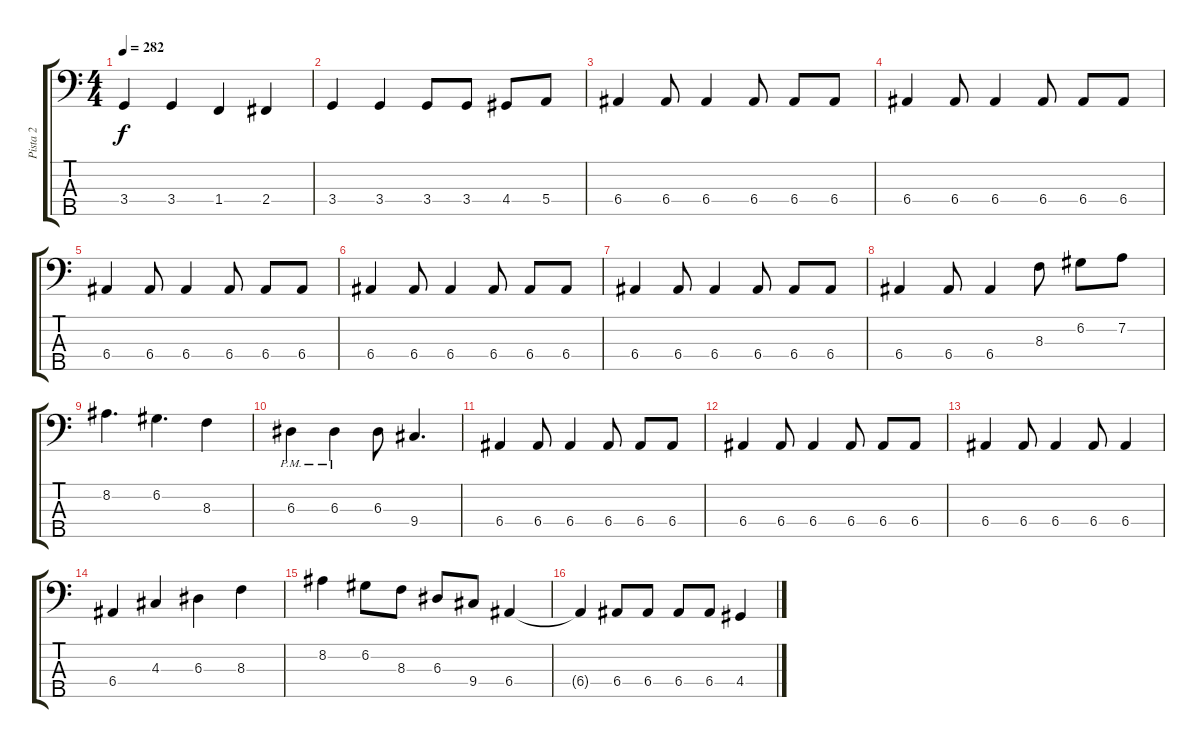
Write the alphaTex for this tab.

\track ("Pista 2" "Pista 2") {instrument electricbassfinger}
\staff {score tabs}
\tuning (G2 D2 A1 E1 B0) {hide}
\ts (4 4)
\tempo 282
\clef f4
\ks c
3.4.4{dy f} 3.4.4 1.4.4 2.4.4 |
3.4.4 3.4.4 3.4.8 3.4.8 4.4.8 5.4.8 |
6.4.4 6.4.8 6.4.4 6.4.8 6.4.8 6.4.8 |
6.4.4 6.4.8 6.4.4 6.4.8 6.4.8 6.4.8 |
6.4.4 6.4.8 6.4.4 6.4.8 6.4.8 6.4.8 |
6.4.4 6.4.8 6.4.4 6.4.8 6.4.8 6.4.8 |
6.4.4 6.4.8 6.4.4 6.4.8 6.4.8 6.4.8 |
6.4.4 6.4.8 6.4.4 8.3.8 6.2.8 7.2.8 |
8.2.4{d} 6.2.4{d} 8.3.4 |
6.3{pm}.4 6.3{pm}.4 6.3.8 9.4.4{d} |
6.4.4 6.4.8 6.4.4 6.4.8 6.4.8 6.4.8 |
6.4.4 6.4.8 6.4.4 6.4.8 6.4.8 6.4.8 |
6.4.4 6.4.8 6.4.4 6.4.8 6.4.4 |
6.4.4 4.3.4 6.3.4 8.3.4 |
8.2.4 6.2.8 8.3.8 6.3.8 9.4.8 6.4.4 |
6.4{t}.4 6.4.8 6.4.8 6.4.8 6.4.8 4.4.4
